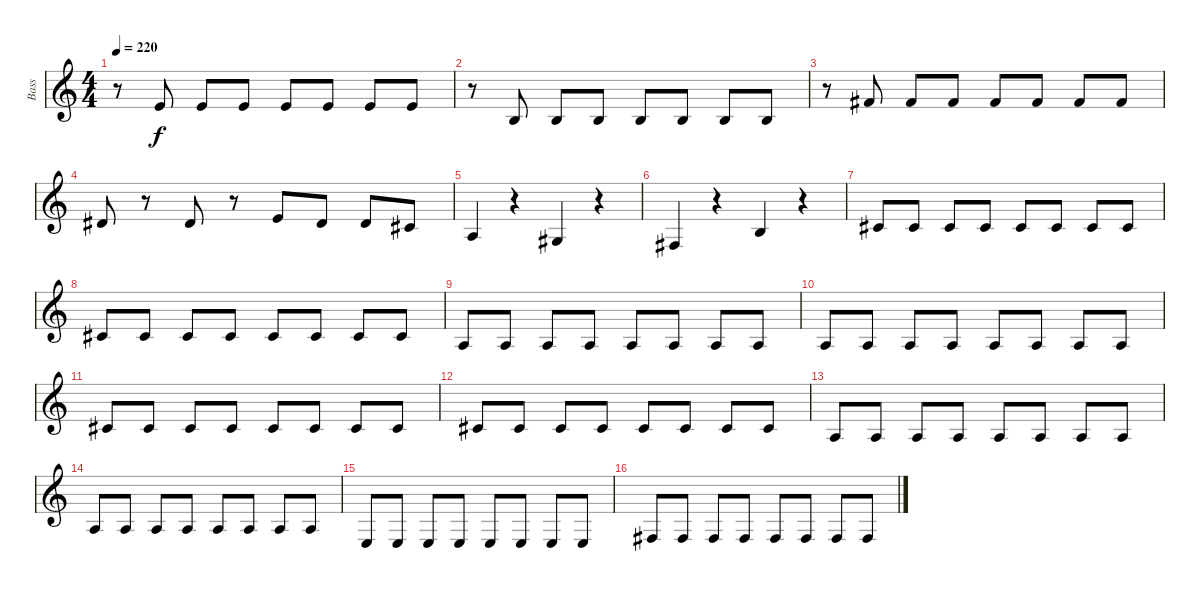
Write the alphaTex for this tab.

\track ("Bass" "Bass") {instrument electricbasspick}
\staff {score}
\tuning (Eb4 Bb3 Gb3 Db3 Ab2 Eb2) {hide}
\ts (4 4)
\tempo 220
\clef g2
\ks c
r.8{dy f} 8.5.8 8.5.8 8.5.8 8.5.8 8.5.8 8.5.8 8.5.8 |
r.8 8.6.8 8.6.8 8.6.8 8.6.8 8.6.8 8.6.8 8.6.8 |
r.8 10.5.8 10.5.8 10.5.8 10.5.8 10.5.8 10.5.8 10.5.8 |
7.5.8 r.8 7.5.8 r.8 8.5.8 7.5.8 7.5.8 5.5.8 |
6.6.4 r.4 5.6.4 r.4 |
3.6.4 r.4 3.5.4 r.4 |
5.5.8 5.5.8 5.5.8 5.5.8 5.5.8 5.5.8 5.5.8 5.5.8 |
5.5.8 5.5.8 5.5.8 5.5.8 5.5.8 5.5.8 5.5.8 5.5.8 |
6.6.8 6.6.8 6.6.8 6.6.8 6.6.8 6.6.8 6.6.8 6.6.8 |
6.6.8 6.6.8 6.6.8 6.6.8 6.6.8 6.6.8 6.6.8 6.6.8 |
5.5.8 5.5.8 5.5.8 5.5.8 5.5.8 5.5.8 5.5.8 5.5.8 |
5.5.8 5.5.8 5.5.8 5.5.8 5.5.8 5.5.8 5.5.8 5.5.8 |
6.6.8 6.6.8 6.6.8 6.6.8 6.6.8 6.6.8 6.6.8 6.6.8 |
6.6.8 6.6.8 6.6.8 6.6.8 6.6.8 6.6.8 6.6.8 6.6.8 |
1.6.8 1.6.8 1.6.8 1.6.8 1.6.8 1.6.8 1.6.8 1.6.8 |
3.6.8 3.6.8 3.6.8 3.6.8 3.6.8 3.6.8 3.6.8 3.6.8
